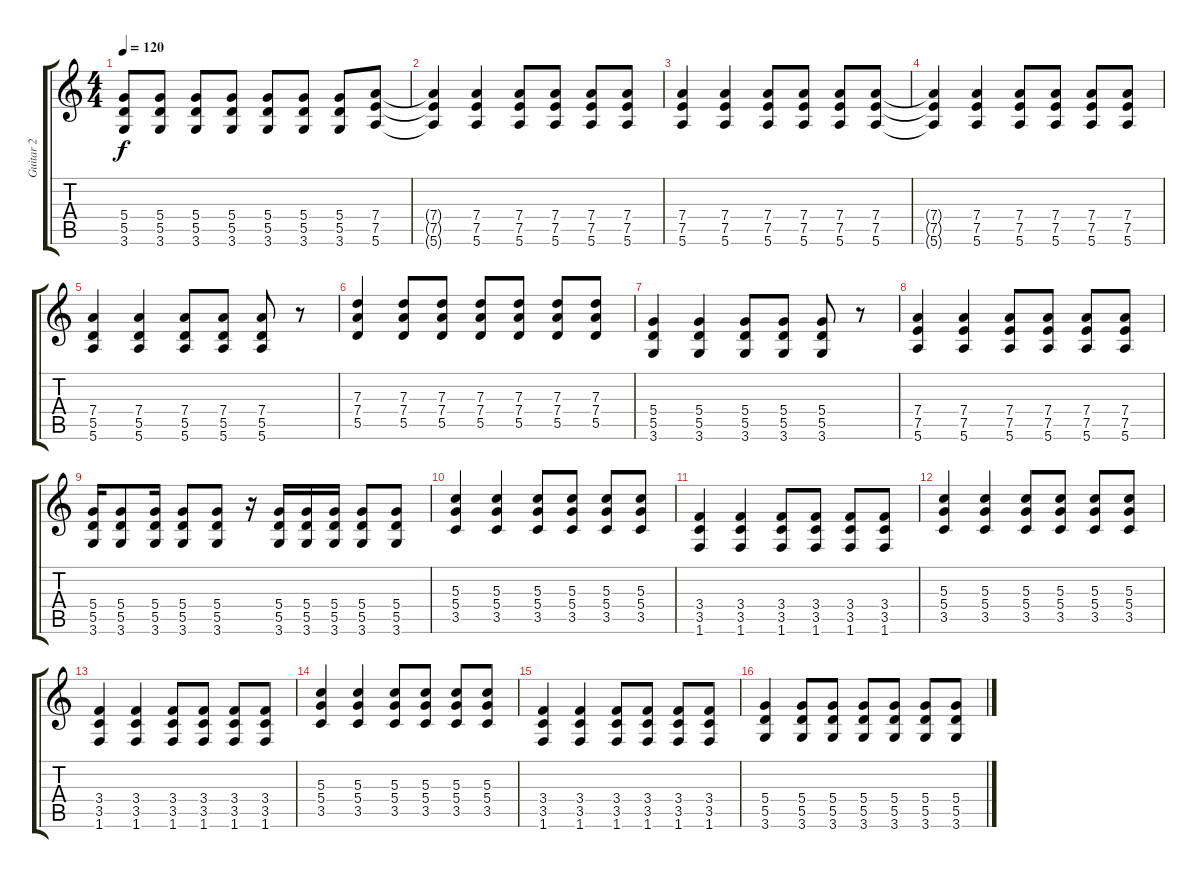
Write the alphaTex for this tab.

\track ("Guitar 2" "Guitar 2") {instrument acousticguitarsteel}
\staff {score tabs}
\tuning (E4 B3 G3 D3 A2 E2) {hide}
\ts (4 4)
\tempo 120
\clef g2
\ks c
(5.4 5.5 3.6).8{dy f} (5.4 5.5 3.6).8 (5.4 5.5 3.6).8 (5.4 5.5 3.6).8 (5.4 5.5 3.6).8 (5.4 5.5 3.6).8 (5.4 5.5 3.6).8 (7.4 7.5 5.6).8 |
(7.4{t} 7.5{t} 5.6{t}).4 (7.4 7.5 5.6).4 (7.4 7.5 5.6).8 (7.4 7.5 5.6).8 (7.4 7.5 5.6).8 (7.4 7.5 5.6).8 |
(7.4 7.5 5.6).4 (7.4 7.5 5.6).4 (7.4 7.5 5.6).8 (7.4 7.5 5.6).8 (7.4 7.5 5.6).8 (7.4 7.5 5.6).8 |
(7.4{t} 7.5{t} 5.6{t}).4 (7.4 7.5 5.6).4 (7.4 7.5 5.6).8 (7.4 7.5 5.6).8 (7.4 7.5 5.6).8 (7.4 7.5 5.6).8 |
(7.4 5.5 5.6).4 (7.4 5.5 5.6).4 (7.4 5.5 5.6).8 (7.4 5.5 5.6).8 (7.4 5.5 5.6).8 r.8 |
(7.3 7.4 5.5).4 (7.3 7.4 5.5).8 (7.3 7.4 5.5).8 (7.3 7.4 5.5).8 (7.3 7.4 5.5).8 (7.3 7.4 5.5).8 (7.3 7.4 5.5).8 |
(5.4 5.5 3.6).4 (5.4 5.5 3.6).4 (5.4 5.5 3.6).8 (5.4 5.5 3.6).8 (5.4 5.5 3.6).8 r.8 |
(7.4 7.5 5.6).4 (7.4 7.5 5.6).4 (7.4 7.5 5.6).8 (7.4 7.5 5.6).8 (7.4 7.5 5.6).8 (7.4 7.5 5.6).8 |
(5.4 5.5 3.6).16 (5.4 5.5 3.6).8 (5.4 5.5 3.6).16 (5.4 5.5 3.6).8 (5.4 5.5 3.6).8 r.16 (5.4 5.5 3.6).16 (5.4 5.5 3.6).16 (5.4 5.5 3.6).16 (5.4 5.5 3.6).8 (5.4 5.5 3.6).8 |
(5.3 5.4 3.5).4 (5.3 5.4 3.5).4 (5.3 5.4 3.5).8 (5.3 5.4 3.5).8 (5.3 5.4 3.5).8 (5.3 5.4 3.5).8 |
(3.4 3.5 1.6).4 (3.4 3.5 1.6).4 (3.4 3.5 1.6).8 (3.4 3.5 1.6).8 (3.4 3.5 1.6).8 (3.4 3.5 1.6).8 |
(5.3 5.4 3.5).4 (5.3 5.4 3.5).4 (5.3 5.4 3.5).8 (5.3 5.4 3.5).8 (5.3 5.4 3.5).8 (5.3 5.4 3.5).8 |
(3.4 3.5 1.6).4 (3.4 3.5 1.6).4 (3.4 3.5 1.6).8 (3.4 3.5 1.6).8 (3.4 3.5 1.6).8 (3.4 3.5 1.6).8 |
(5.3 5.4 3.5).4 (5.3 5.4 3.5).4 (5.3 5.4 3.5).8 (5.3 5.4 3.5).8 (5.3 5.4 3.5).8 (5.3 5.4 3.5).8 |
(3.4 3.5 1.6).4 (3.4 3.5 1.6).4 (3.4 3.5 1.6).8 (3.4 3.5 1.6).8 (3.4 3.5 1.6).8 (3.4 3.5 1.6).8 |
(5.4 5.5 3.6).4 (5.4 5.5 3.6).8 (5.4 5.5 3.6).8 (5.4 5.5 3.6).8 (5.4 5.5 3.6).8 (5.4 5.5 3.6).8 (5.4 5.5 3.6).8
